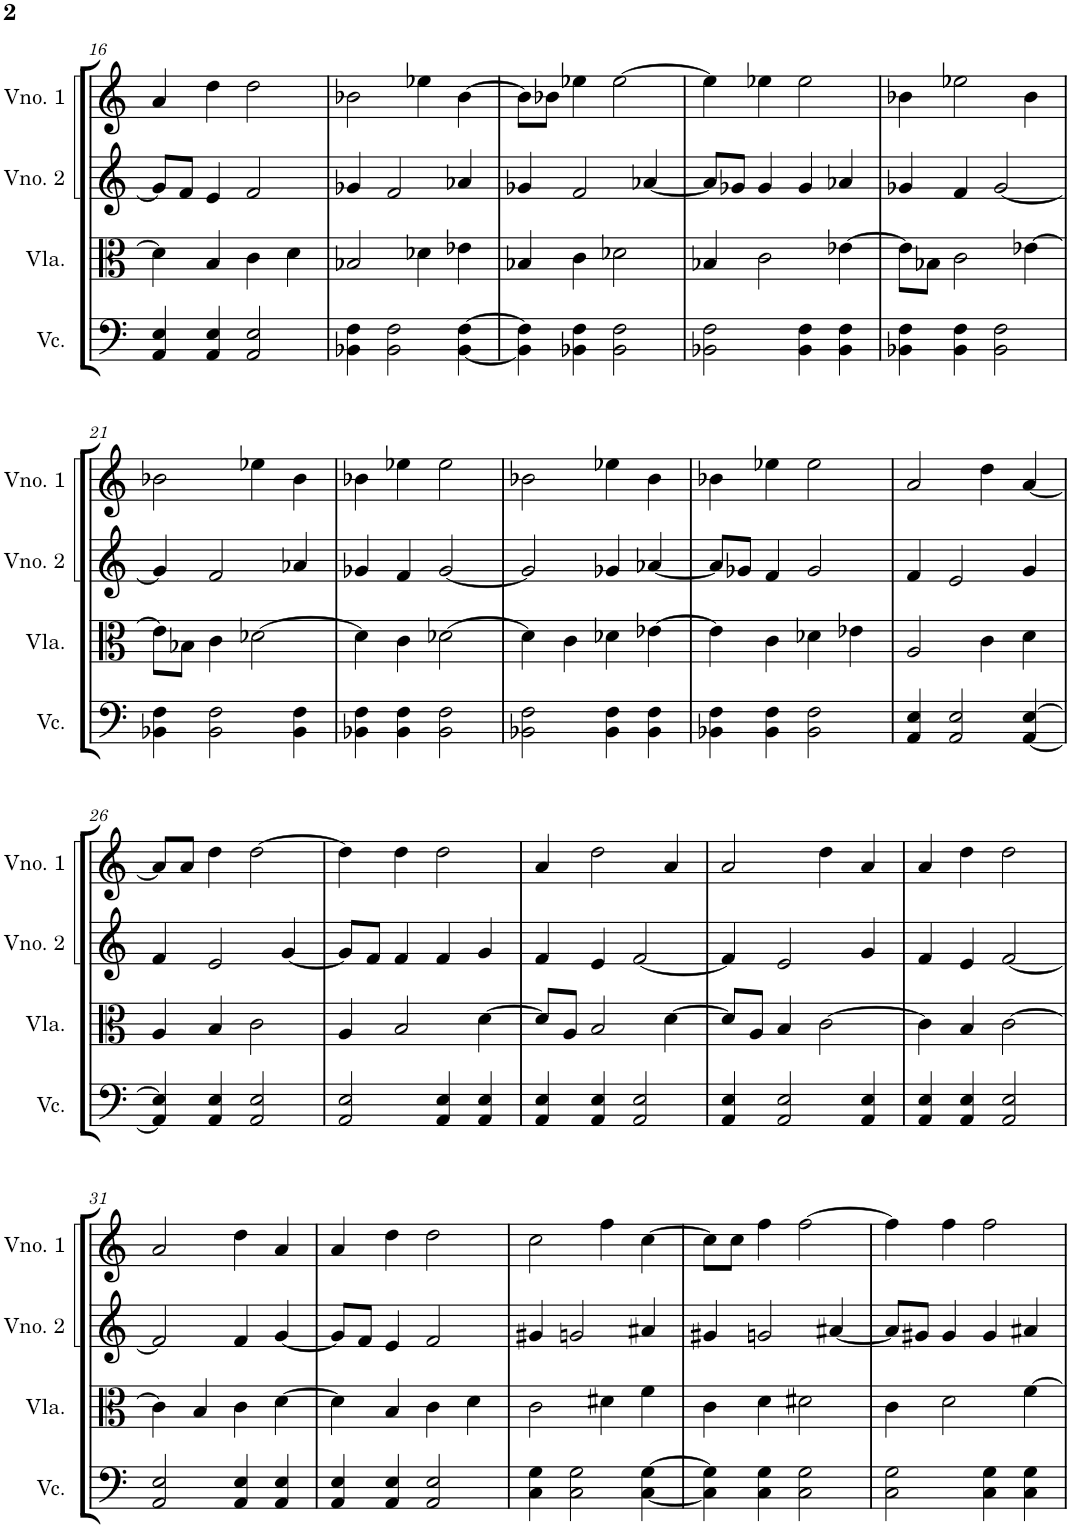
**kern	**kern	**kern	**kern
*part4	*part3	*part2	*part1
*staff4	*staff3	*staff2	*staff1
*I"Violoncelo	*I"Viola	*I"Violino 2	*I"Violino 1
*I'Vc.	*I'Vla.	*I'Vno. 2	*I'Vno. 1
!!LO:PB:g=z
*clefF4	*clefC3	*clefG2	*clefG2
*k[]	*k[]	*k[]	*k[]
*M4/4	*M4/4	*M4/4	*M4/4
=16	=16	=16	=16
4AA/ 4E/	4d\]	8g/L]	4a/
.	.	8f/J	.
4AA/ 4E/	4B/	4e/	4dd\
2AA/ 2E/	4c\	2f/	2dd\
.	4d\	.	.
=17	=17	=17	=17
4BB-X\ 4F\	2B-X/	4g-X/	2b-X\
2BB-\ 2F\	.	2f/	.
.	4d-X\	.	4ee-X\
[4BB-\ [4F\	4e-X\	4a-X/	[4b-\
=18	=18	=18	=18
4BB-\] 4F\]	4B-X/	4g-X/	8b-\L]
.	.	.	8b-X\J
4BB-X\ 4F\	4c\	2f/	4ee-X\
2BB-\ 2F\	2d-X\	.	[2ee-\
.	.	[4a-X/	.
=19	=19	=19	=19
2BB-X\ 2F\	4B-X/	8a-/L]	4ee-\]
.	.	8g-X/J	.
.	2c\	4g-/	4ee-X\
4BB-\ 4F\	.	4g-/	2ee-\
4BB-\ 4F\	[4e-X\	4a-X/	.
=20	=20	=20	=20
4BB-X\ 4F\	8e-\L]	4g-X/	4b-X\
.	8B-X\J	.	.
4BB-\ 4F\	2c\	4f/	2ee-X\
2BB-\ 2F\	.	[2g-/	.
.	[4e-X\	.	4b-\
!!LO:LB:g=z
=21	=21	=21	=21
4BB-X\ 4F\	8e-\L]	4g-/]	2b-X\
.	8B-X\J	.	.
2BB-\ 2F\	4c\	2f/	.
.	[2d-X\	.	4ee-X\
4BB-\ 4F\	.	4a-X/	4b-\
=22	=22	=22	=22
4BB-X\ 4F\	4d-\]	4g-X/	4b-X\
4BB-\ 4F\	4c\	4f/	4ee-X\
2BB-\ 2F\	[2d-X\	[2g-/	2ee-\
=23	=23	=23	=23
2BB-X\ 2F\	4d-\]	2g-/]	2b-X\
.	4c\	.	.
4BB-\ 4F\	4d-X\	4g-X/	4ee-X\
4BB-\ 4F\	[4e-X\	[4a-X/	4b-\
=24	=24	=24	=24
4BB-X\ 4F\	4e-\]	8a-/L]	4b-X\
.	.	8g-X/J	.
4BB-\ 4F\	4c\	4f/	4ee-X\
2BB-\ 2F\	4d-X\	2g-/	2ee-\
.	4e-X\	.	.
=25	=25	=25	=25
4AA/ 4E/	2A/	4f/	2a/
2AA/ 2E/	.	2e/	.
.	4c\	.	4dd\
[4AA/ [4E/	4d\	4g/	[4a/
!!LO:LB:g=z
=26	=26	=26	=26
4AA/] 4E/]	4A/	4f/	8a/L]
.	.	.	8a/J
4AA/ 4E/	4B/	2e/	4dd\
2AA/ 2E/	2c\	.	[2dd\
.	.	[4g/	.
=27	=27	=27	=27
2AA/ 2E/	4A/	8g/L]	4dd\]
.	.	8f/J	.
.	2B/	4f/	4dd\
4AA/ 4E/	.	4f/	2dd\
4AA/ 4E/	[4d\	4g/	.
=28	=28	=28	=28
4AA/ 4E/	8d/L]	4f/	4a/
.	8A/J	.	.
4AA/ 4E/	2B/	4e/	2dd\
2AA/ 2E/	.	[2f/	.
.	[4d\	.	4a/
=29	=29	=29	=29
4AA/ 4E/	8d/L]	4f/]	2a/
.	8A/J	.	.
2AA/ 2E/	4B/	2e/	.
.	[2c\	.	4dd\
4AA/ 4E/	.	4g/	4a/
=30	=30	=30	=30
4AA/ 4E/	4c\]	4f/	4a/
4AA/ 4E/	4B/	4e/	4dd\
2AA/ 2E/	[2c\	[2f/	2dd\
!!LO:LB:g=z
=31	=31	=31	=31
2AA/ 2E/	4c\]	2f/]	2a/
.	4B/	.	.
4AA/ 4E/	4c\	4f/	4dd\
4AA/ 4E/	[4d\	[4g/	4a/
=32	=32	=32	=32
4AA/ 4E/	4d\]	8g/L]	4a/
.	.	8f/J	.
4AA/ 4E/	4B/	4e/	4dd\
2AA/ 2E/	4c\	2f/	2dd\
.	4d\	.	.
=33	=33	=33	=33
4C\ 4G\	2c\	4g#X/	2cc\
2C\ 2G\	.	2gn/	.
.	4d#X\	.	4ff\
[4C\ [4G\	4f\	4a#X/	[4cc\
=34	=34	=34	=34
4C\] 4G\]	4c\	4g#X/	8cc\L]
.	.	.	8cc\J
4C\ 4G\	4d\	2gn/	4ff\
2C\ 2G\	2d#X\	.	[2ff\
.	.	[4a#X/	.
=35	=35	=35	=35
2C\ 2G\	4c\	8a#/L]	4ff\]
.	.	8g#X/J	.
.	2d\	4g#/	4ff\
4C\ 4G\	.	4g#/	2ff\
4C\ 4G\	[4f\	4a#X/	.
=	=	=	=
*-	*-	*-	*-
